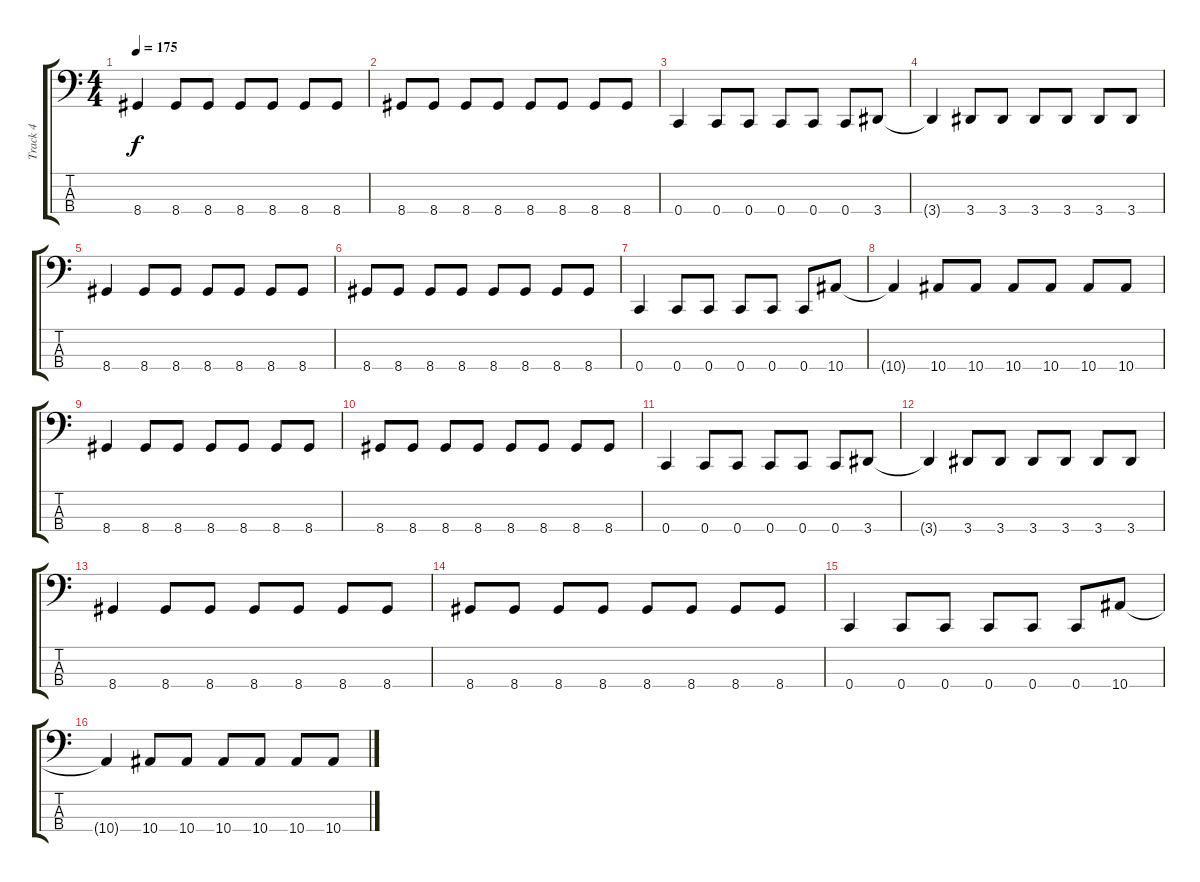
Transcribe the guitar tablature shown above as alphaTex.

\track ("Track 4" "Track 4") {instrument electricbasspick}
\staff {score tabs}
\tuning (F2 C2 G1 C1) {hide}
\ts (4 4)
\tempo 175
\clef f4
\ks c
8.4.4{dy f instrument electricbasspick} 8.4.8 8.4.8 8.4.8 8.4.8 8.4.8 8.4.8 |
8.4.8 8.4.8 8.4.8 8.4.8 8.4.8 8.4.8 8.4.8 8.4.8 |
0.4.4 0.4.8 0.4.8 0.4.8 0.4.8 0.4.8 3.4.8 |
3.4{t}.4 3.4.8 3.4.8 3.4.8 3.4.8 3.4.8 3.4.8 |
8.4.4 8.4.8 8.4.8 8.4.8 8.4.8 8.4.8 8.4.8 |
8.4.8 8.4.8 8.4.8 8.4.8 8.4.8 8.4.8 8.4.8 8.4.8 |
0.4.4 0.4.8 0.4.8 0.4.8 0.4.8 0.4.8 10.4.8 |
10.4{t}.4 10.4.8 10.4.8 10.4.8 10.4.8 10.4.8 10.4.8 |
8.4.4 8.4.8 8.4.8 8.4.8 8.4.8 8.4.8 8.4.8 |
8.4.8 8.4.8 8.4.8 8.4.8 8.4.8 8.4.8 8.4.8 8.4.8 |
0.4.4 0.4.8 0.4.8 0.4.8 0.4.8 0.4.8 3.4.8 |
3.4{t}.4 3.4.8 3.4.8 3.4.8 3.4.8 3.4.8 3.4.8 |
8.4.4 8.4.8 8.4.8 8.4.8 8.4.8 8.4.8 8.4.8 |
8.4.8 8.4.8 8.4.8 8.4.8 8.4.8 8.4.8 8.4.8 8.4.8 |
0.4.4 0.4.8 0.4.8 0.4.8 0.4.8 0.4.8 10.4.8 |
10.4{t}.4 10.4.8 10.4.8 10.4.8 10.4.8 10.4.8 10.4.8
